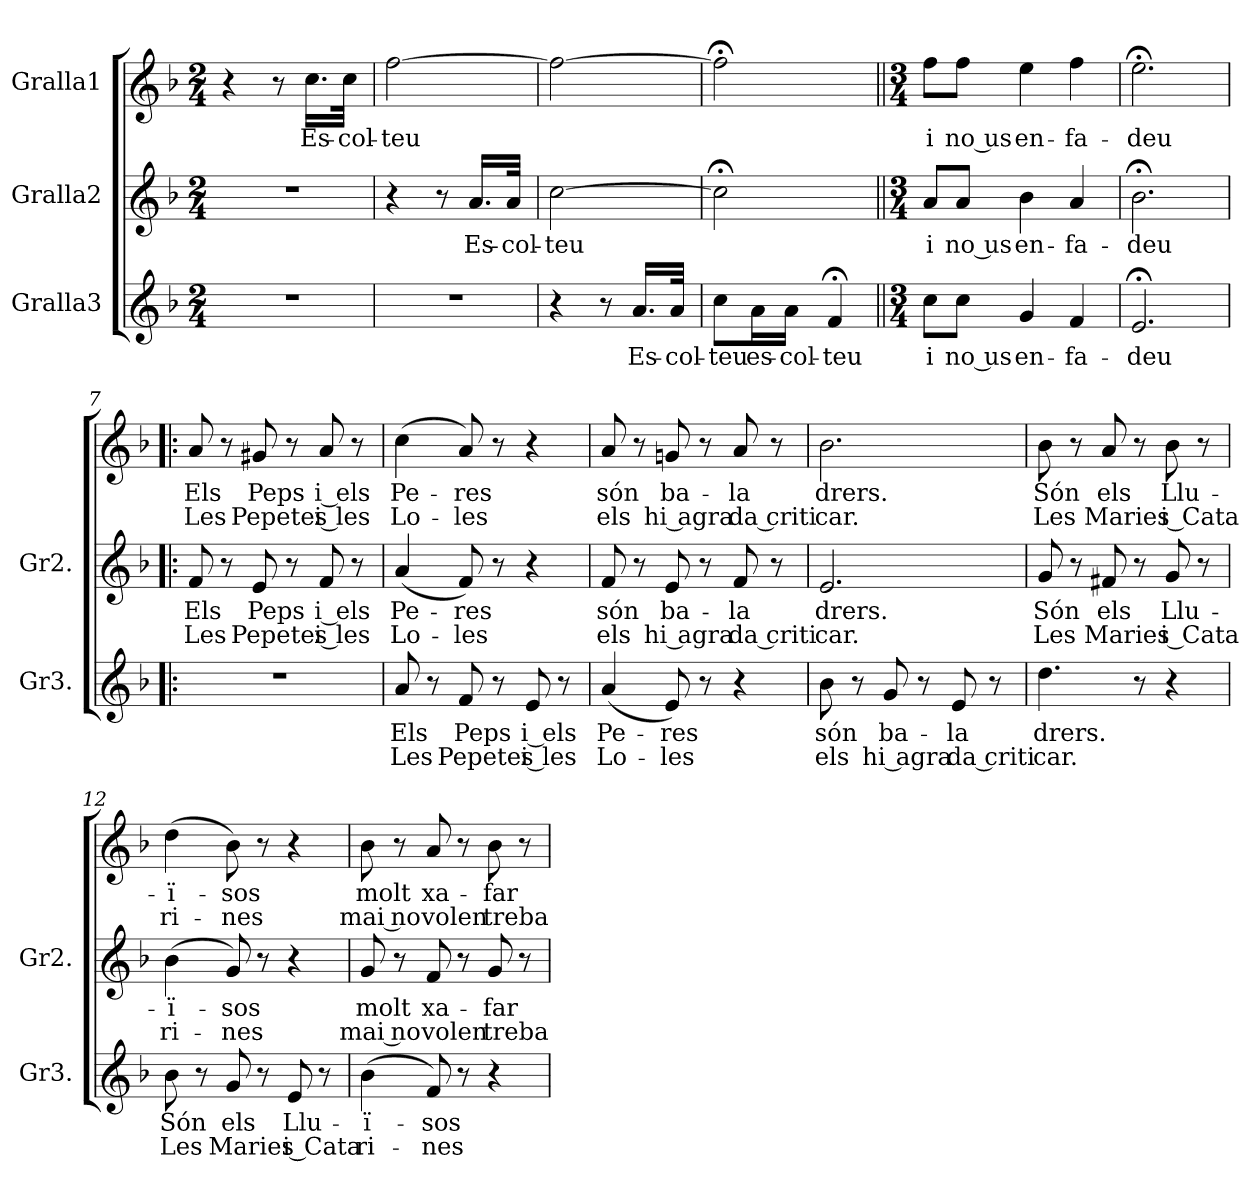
**kern	**text	**text	**kern	**text	**text	**kern	**text	**text
*part3	*part3	*part3	*part2	*part2	*part2	*part1	*part1	*part1
*staff3	*staff3	*staff3	*staff2	*staff2	*staff2	*staff1	*staff1	*staff1
*I"Gralla3	*	*	*I"Gralla2	*	*	*I"Gralla1	*	*
*I'Gr3.	*	*	*I'Gr2.	*	*	*	*	*
*clefG2	*	*	*clefG2	*	*	*clefG2	*	*
*k[b-]	*	*	*k[b-]	*	*	*k[b-]	*	*
*M2/4	*	*	*M2/4	*	*	*M2/4	*	*
=1	=1	=1	=1	=1	=1	=1	=1	=1
2r	.	.	2r	.	.	4r	.	.
.	.	.	.	.	.	8r	.	.
!	!	!	!	!	!	!	!LO:LY:b	!
.	.	.	.	.	.	16.cc\LL	Es-	.
!	!	!	!	!	!	!	!LO:LY:b	!
.	.	.	.	.	.	32cc\JJk	-col-	.
=2	=2	=2	=2	=2	=2	=2	=2	=2
!	!	!	!	!	!	!	!LO:LY:b	!
2r	.	.	4r	.	.	[2ff\	-teu	.
.	.	.	8r	.	.	.	.	.
!	!	!	!	!LO:LY:b	!	!	!	!
.	.	.	16.a/LL	Es-	.	.	.	.
!	!	!	!	!LO:LY:b	!	!	!	!
.	.	.	32a/JJk	-col-	.	.	.	.
=3	=3	=3	=3	=3	=3	=3	=3	=3
!	!	!	!	!LO:LY:b	!	!	!	!
4r	.	.	[2cc\	-teu	.	2ff\_	.	.
8r	.	.	.	.	.	.	.	.
!	!LO:LY:b	!	!	!	!	!	!	!
16.a/LL	Es-	.	.	.	.	.	.	.
!	!LO:LY:b	!	!	!	!	!	!	!
32a/JJk	-col-	.	.	.	.	.	.	.
=4	=4	=4	=4	=4	=4	=4	=4	=4
!	!LO:LY:b	!	!	!	!	!	!	!
8cc\L	-teu	.	2cc;<\]	.	.	2ff;<\]	.	.
!	!LO:LY:b	!	!	!	!	!	!	!
16a\L	es-	.	.	.	.	.	.	.
!	!LO:LY:b	!	!	!	!	!	!	!
16a\JJ	-col-	.	.	.	.	.	.	.
!	!LO:LY:b	!	!	!	!	!	!	!
4f;</	-teu	.	.	.	.	.	.	.
=5||	=5||	=5||	=5||	=5||	=5||	=5||	=5||	=5||
*M3/4	*	*	*M3/4	*	*	*M3/4	*	*
!	!LO:LY:b	!	!	!LO:LY:b	!	!	!LO:LY:b	!
8cc\L	i	.	8a/L	i	.	8ff\L	i	.
!	!LO:LY:b	!	!	!LO:LY:b	!	!	!LO:LY:b	!
8cc\J	no us	.	8a/J	no us	.	8ff\J	no us	.
!	!LO:LY:b	!	!	!LO:LY:b	!	!	!LO:LY:b	!
4g/	en-	.	4b-\	en-	.	4ee\	en-	.
!	!LO:LY:b	!	!	!LO:LY:b	!	!	!LO:LY:b	!
4f/	-fa-	.	4a/	-fa-	.	4ff\	-fa-	.
=6	=6	=6	=6	=6	=6	=6	=6	=6
!	!LO:LY:b	!	!	!LO:LY:b	!	!	!LO:LY:b	!
2.e;</	-deu	.	2.b-;<\	-deu	.	2.ee;<\	-deu	.
=7!|:	=7!|:	=7!|:	=7!|:	=7!|:	=7!|:	=7!|:	=7!|:	=7!|:
!	!	!	!	!LO:LY:b	!LO:LY:b	!	!LO:LY:b	!LO:LY:b
2.r	.	.	8f/	Els	Les	8a/	Els	Les
.	.	.	8r	.	.	8r	.	.
!	!	!	!	!LO:LY:b	!LO:LY:b	!	!LO:LY:b	!LO:LY:b
.	.	.	8e/	Peps	Pepetes	8g#X/	Peps	Pepetes
.	.	.	8r	.	.	8r	.	.
!	!	!	!	!LO:LY:b	!LO:LY:b	!	!LO:LY:b	!LO:LY:b
.	.	.	8f/	i els	i les	8a/	i els	i les
.	.	.	8r	.	.	8r	.	.
!!LO:LB:g=z
=8	=8	=8	=8	=8	=8	=8	=8	=8
!	!LO:LY:b	!LO:LY:b	!	!LO:LY:b	!LO:LY:b	!	!LO:LY:b	!LO:LY:b
8a/	Els	Les	(<4a/	Pe-	Lo-	(>4cc\	Pe-	Lo-
8r	.	.	.	.	.	.	.	.
!	!LO:LY:b	!LO:LY:b	!	!LO:LY:b	!LO:LY:b	!	!LO:LY:b	!LO:LY:b
8f/	Peps	Pepetes	8f/)	-res	-les	8a/)	-res	-les
8r	.	.	8r	.	.	8r	.	.
!	!LO:LY:b	!LO:LY:b	!	!	!	!	!	!
8e/	i els	i les	4r	.	.	4r	.	.
8r	.	.	.	.	.	.	.	.
=9	=9	=9	=9	=9	=9	=9	=9	=9
!	!LO:LY:b	!LO:LY:b	!	!LO:LY:b	!LO:LY:b	!	!LO:LY:b	!LO:LY:b
(<4a/	Pe-	Lo-	8f/	són	els	8a/	són	els
.	.	.	8r	.	.	8r	.	.
!	!LO:LY:b	!LO:LY:b	!	!LO:LY:b	!LO:LY:b	!	!LO:LY:b	!LO:LY:b
8e/)	-res	-les	8e/	ba-	hi agra	8gni/	ba-	hi agra
8r	.	.	8r	.	.	8r	.	.
!	!	!	!	!LO:LY:b	!LO:LY:b	!	!LO:LY:b	!LO:LY:b
4r	.	.	8f/	-la	da criti	8a/	-la	da criti
.	.	.	8r	.	.	8r	.	.
=10	=10	=10	=10	=10	=10	=10	=10	=10
!	!LO:LY:b	!LO:LY:b	!	!LO:LY:b	!LO:LY:b	!	!LO:LY:b	!LO:LY:b
8b-\	són	els	2.e/	drers.	-car.	2.b-\	drers.	-car.
8r	.	.	.	.	.	.	.	.
!	!LO:LY:b	!LO:LY:b	!	!	!	!	!	!
8g/	ba-	hi agra	.	.	.	.	.	.
8r	.	.	.	.	.	.	.	.
!	!LO:LY:b	!LO:LY:b	!	!	!	!	!	!
8e/	-la	da criti	.	.	.	.	.	.
8r	.	.	.	.	.	.	.	.
=11	=11	=11	=11	=11	=11	=11	=11	=11
!	!LO:LY:b	!LO:LY:b	!	!LO:LY:b	!LO:LY:b	!	!LO:LY:b	!LO:LY:b
4.dd\	drers.	-car.	8g/	Són	Les	8b-\	Són	Les
.	.	.	8r	.	.	8r	.	.
!	!	!	!	!LO:LY:b	!LO:LY:b	!	!LO:LY:b	!LO:LY:b
.	.	.	8f#X/	els	Maries	8a/	els	Maries
8r	.	.	8r	.	.	8r	.	.
!	!	!	!	!LO:LY:b	!LO:LY:b	!	!LO:LY:b	!LO:LY:b
4r	.	.	8g/	Llu-	i Cata	8b-\	Llu-	i Cata
.	.	.	8r	.	.	8r	.	.
!!LO:LB:g=z
=12	=12	=12	=12	=12	=12	=12	=12	=12
!	!LO:LY:b	!LO:LY:b	!	!LO:LY:b	!LO:LY:b	!	!LO:LY:b	!LO:LY:b
8b-\	Són	Les	(>4b-\	-ï-	-ri-	(>4dd\	-ï-	-ri-
8r	.	.	.	.	.	.	.	.
!	!LO:LY:b	!LO:LY:b	!	!LO:LY:b	!LO:LY:b	!	!LO:LY:b	!LO:LY:b
8g/	els	Maries	8g/)	-sos	-nes	8b-\)	-sos	-nes
8r	.	.	8r	.	.	8r	.	.
!	!LO:LY:b	!LO:LY:b	!	!	!	!	!	!
8e/	Llu-	i Cata	4r	.	.	4r	.	.
8r	.	.	.	.	.	.	.	.
=13	=13	=13	=13	=13	=13	=13	=13	=13
!	!LO:LY:b	!LO:LY:b	!	!LO:LY:b	!LO:LY:b	!	!LO:LY:b	!LO:LY:b
(>4b-\	-ï-	-ri-	8g/	molt	mai no	8b-\	molt	mai no
.	.	.	8r	.	.	8r	.	.
!	!LO:LY:b	!LO:LY:b	!	!LO:LY:b	!LO:LY:b	!	!LO:LY:b	!LO:LY:b
8f/)	-sos	-nes	8f/	xa-	volen	8a/	xa-	volen
8r	.	.	8r	.	.	8r	.	.
!	!	!	!	!LO:LY:b	!LO:LY:b	!	!LO:LY:b	!LO:LY:b
4r	.	.	8g/	-far-	treba-	8b-\	-far-	treba-
.	.	.	8r	.	.	8r	.	.
=	=	=	=	=	=	=	=	=
*-	*-	*-	*-	*-	*-	*-	*-	*-
